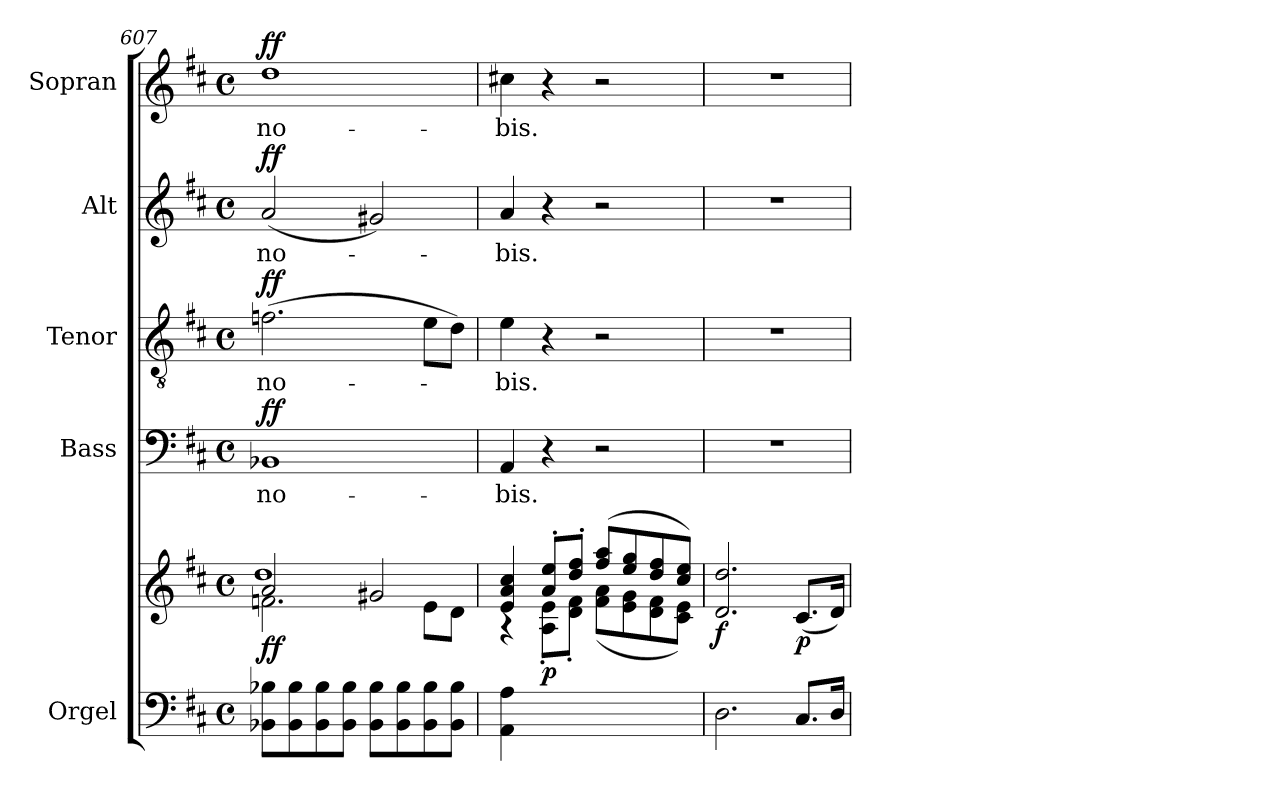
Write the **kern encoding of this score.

**kern	**kern	**dynam	**kern	**text	**dynam	**kern	**text	**dynam	**kern	**text	**dynam	**kern	**text	**dynam
*part5	*part5	*part5	*part4	*part4	*part4	*part3	*part3	*part3	*part2	*part2	*part2	*part1	*part1	*part1
*staff6	*staff5	*staff5/6	*staff4	*staff4	*staff4	*staff3	*staff3	*staff3	*staff2	*staff2	*staff2	*staff1	*staff1	*staff1
*I"Orgel	*	*	*I"Bass	*	*	*I"Tenor	*	*	*I"Alt	*	*	*I"Sopran	*	*
*I'Org.	*	*	*I'B	*	*	*I'T	*	*	*I'A	*	*	*I'S	*	*
*clefF4	*clefG2	*	*clefF4	*	*	*clefGv2	*	*	*clefG2	*	*	*clefG2	*	*
*k[f#c#]	*k[f#c#]	*	*k[f#c#]	*	*	*k[f#c#]	*	*	*k[f#c#]	*	*	*k[f#c#]	*	*
*D:	*D:	*	*D:	*	*	*D:	*	*	*D:	*	*	*D:	*	*
*M4/4	*M4/4	*	*M4/4	*	*	*M4/4	*	*	*M4/4	*	*	*M4/4	*	*
*met(c)	*met(c)	*	*met(c)	*	*	*met(c)	*	*	*met(c)	*	*	*met(c)	*	*
=607	=607	=607	=607	=607	=607	=607	=607	=607	=607	=607	=607	=607	=607	=607
*	*^	*	*	*	*	*	*	*	*	*	*	*	*	*
*	*	*^	*	*	*	*	*	*	*	*	*	*	*	*	*
!	!	!	!	!LO:DY:b	!	!LO:LY:b	!LO:DY:a	!	!LO:LY:b	!LO:DY:a	!	!LO:LY:b	!LO:DY:a	!	!LO:LY:b	!LO:DY:a
8BB-X\ 8B-X\L	2a/	2.fn\	1dd	ff	1BB-X	no-	ff	(>2.fn\	no-	ff	(<2a/	no-	ff	1dd	no-	ff
8BB-\ 8B-\	.	.	.	.	.	.	.	.	.	.	.	.	.	.	.	.
8BB-\ 8B-\	.	.	.	.	.	.	.	.	.	.	.	.	.	.	.	.
8BB-\ 8B-\J	.	.	.	.	.	.	.	.	.	.	.	.	.	.	.	.
8BB-\ 8B-\L	2g#X/	.	.	.	.	.	.	.	.	.	2g#X/)	.	.	.	.	.
8BB-\ 8B-\	.	.	.	.	.	.	.	.	.	.	.	.	.	.	.	.
8BB-\ 8B-\	.	8e\L	.	.	.	.	.	8e\L	.	.	.	.	.	.	.	.
8BB-\ 8B-\J	.	8d\J	.	.	.	.	.	8d\J)	.	.	.	.	.	.	.	.
*	*	*v	*v	*	*	*	*	*	*	*	*	*	*	*	*	*
!!LO:PB:g=z
=608	=608	=608	=608	=608	=608	=608	=608	=608	=608	=608	=608	=608	=608	=608	=608
!	!	!	!	!	!LO:LY:b	!	!	!LO:LY:b	!	!	!LO:LY:b	!	!	!LO:LY:b	!
4AA\ 4A\	4e/ 4a/ 4cc#/	4rG	.	4AA/	-bis.	.	4e\	-bis.	.	4a/	-bis.	.	4cc#X\	-bis.	.
!	!	!	!LO:DY:b	!	!	!	!	!	!	!	!	!	!	!	!
2.ryy	8a/'< 8ee/'<L	8A\'> 8e\'>L	p	4r	.	.	4r	.	.	4r	.	.	4r	.	.
.	8dd/'< 8ff#/'<J	8d\'> 8f#\'>J	.	.	.	.	.	.	.	.	.	.	.	.	.
.	(>8ff#/ 8aa/L	(<8f#\ 8a\L	.	2r	.	.	2r	.	.	2r	.	.	2r	.	.
.	8ee/ 8gg/	8e\ 8g\	.	.	.	.	.	.	.	.	.	.	.	.	.
.	8dd/ 8ff#/	8d\ 8f#\	.	.	.	.	.	.	.	.	.	.	.	.	.
.	8cc#/ 8ee/J)	8c#\ 8e\J)	.	.	.	.	.	.	.	.	.	.	.	.	.
=609	=609	=609	=609	=609	=609	=609	=609	=609	=609	=609	=609	=609	=609	=609	=609
!	!	!	!LO:DY:b	!	!	!	!	!	!	!	!	!	!	!	!
*	*v	*v	*	*	*	*	*	*	*	*	*	*	*	*	*
2.D\	2.d/ 2.dd/	f	1r	.	.	1r	.	.	1r	.	.	1r	.	.
!	!	!LO:DY:b	!	!	!	!	!	!	!	!	!	!	!	!
8.C#/L	(<8.c#/L	p	.	.	.	.	.	.	.	.	.	.	.	.
16D/Jk	16d/Jk)	.	.	.	.	.	.	.	.	.	.	.	.	.
=	=	=	=	=	=	=	=	=	=	=	=	=	=	=
*-	*-	*-	*-	*-	*-	*-	*-	*-	*-	*-	*-	*-	*-	*-
